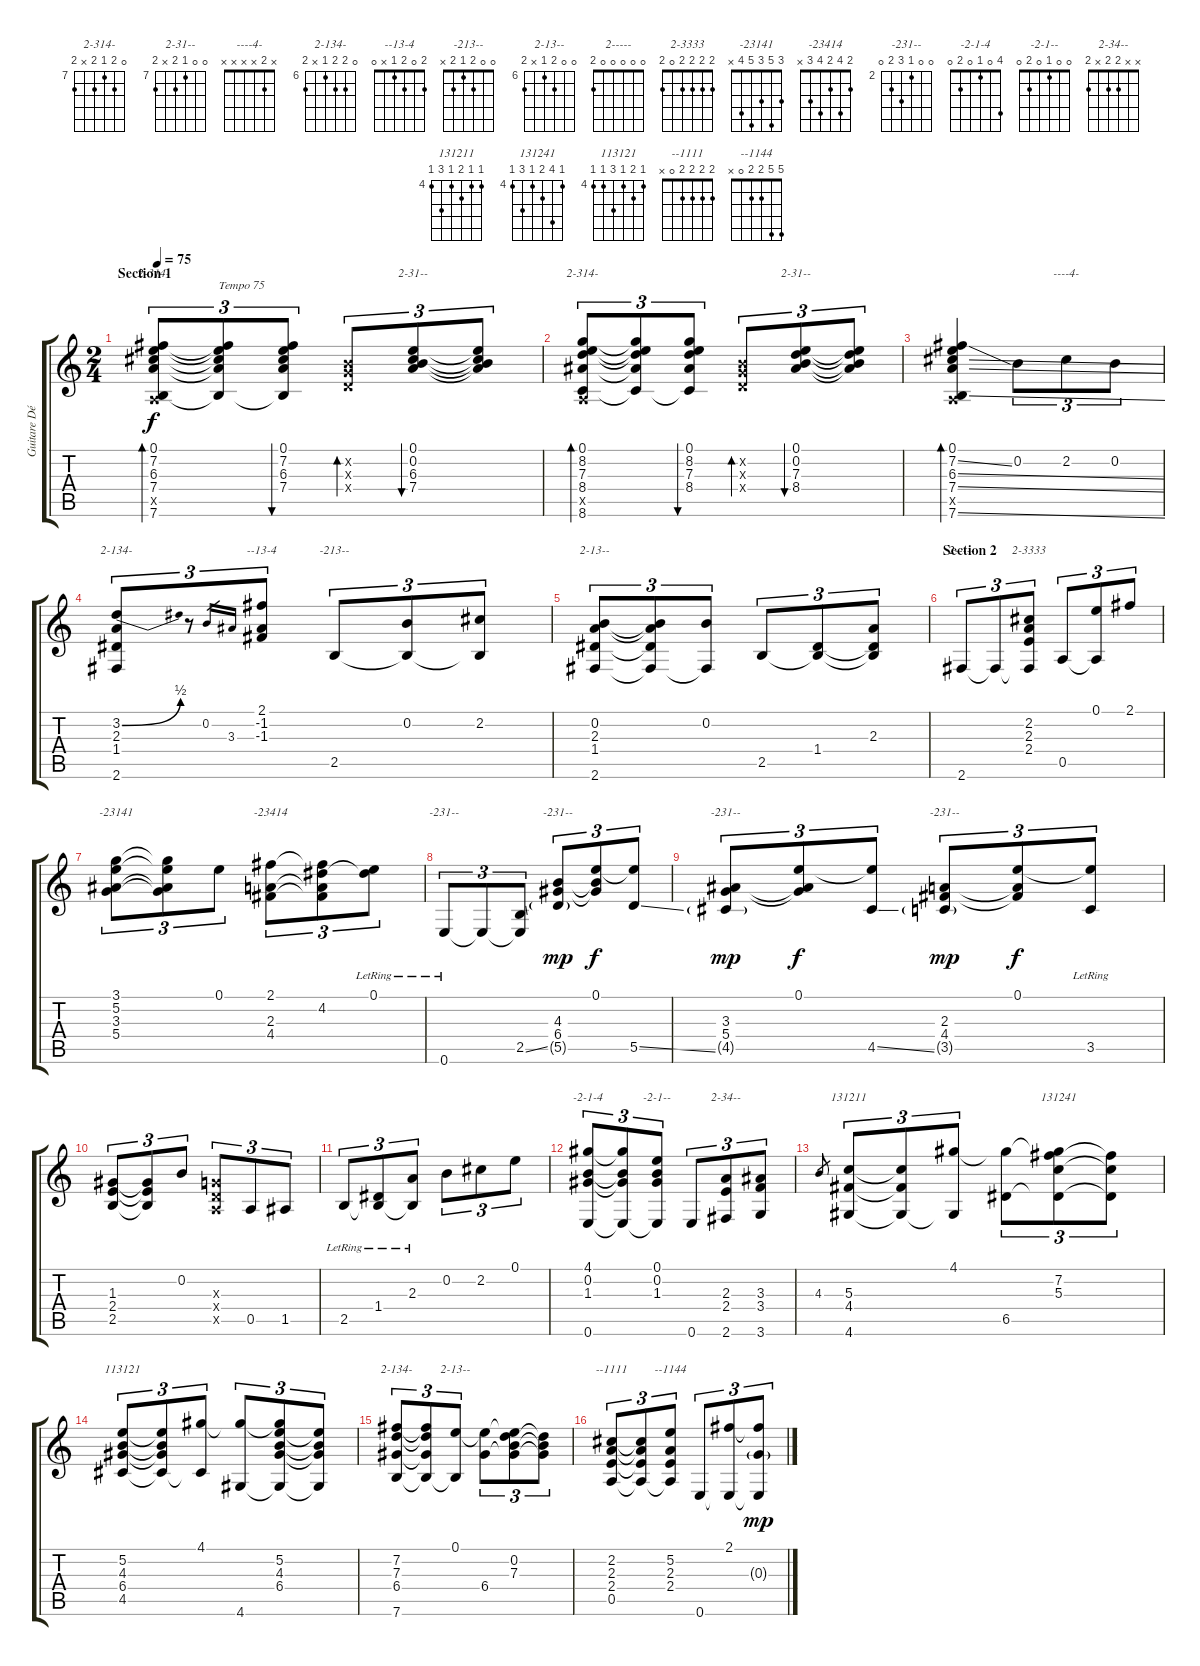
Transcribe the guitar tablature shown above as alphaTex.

\track ("Guitare Décembre 2001" "Guitare Dé") {instrument acousticguitarnylon}
\staff {score tabs}
\tuning (E4 B3 G3 D3 A2 E2) {hide}
\chord ("2-314-" 0 7 6 7 x 7) {firstfret 6}
\chord ("2-31--" 0 0 6 7 x 7) {firstfret 6}
\chord ("2-314-" 0 8 7 8 x 8) {firstfret 7}
\chord ("2-31--" 0 0 7 8 x 8) {firstfret 7}
\chord ("----4-" x 2 x x x x)
\chord ("2-134-" x 3 2 1 x 2)
\chord ("--13-4" 2 0 2 1 x 0)
\chord ("-213--" 0 0 2 1 2 x)
\chord ("2-13--" 0 0 2 1 x 2)
\chord ("2-----" 0 0 0 0 0 2)
\chord ("2-3333" 2 2 2 2 0 2)
\chord ("-23141" 3 5 3 5 4 x)
\chord ("-23414" 2 4 2 4 3 x)
\chord ("-231--" 0 0 1 2 2 0)
\chord ("-231--" 0 0 4 6 5 0) {firstfret 4}
\chord ("-231--" 0 0 3 5 4 0) {firstfret 3}
\chord ("-231--" 0 0 2 4 3 0) {firstfret 2}
\chord ("-2-1-4" 4 0 1 0 2 0)
\chord ("-2-1--" 0 0 1 0 2 0)
\chord ("2-34--" x x 2 2 x 2)
\chord ("131211" 4 4 5 4 6 4) {firstfret 4}
\chord ("131241" 4 7 5 4 6 4) {firstfret 4}
\chord ("113121" 4 5 4 6 4 4) {firstfret 4}
\chord ("2-134-" 0 7 7 6 x 7) {firstfret 6}
\chord ("2-13--" 0 0 7 6 x 7) {firstfret 6}
\chord ("--1111" 2 2 2 2 0 x)
\chord ("--1144" 5 5 2 2 0 x)
\ts (2 4)
\section ("" "Section 1")
\tempo 75
\clef g2
\ks c
(0.1 7.2 6.3 7.4 0.5{x} 7.6).8{tu (3 2) bd 60 ch "2-314-" dy f instrument acousticguitarnylon} (0.1{t} 7.2{t} 6.3{t} 7.4{t} 7.6{t}).8{tu (3 2) txt "Tempo 75"} (0.1 7.2 6.3 7.4 7.6{t}).8{tu (3 2) bu 30} (0.2{x} 0.3{x} 0.4{x}).8{tu (3 2) bd 30} (0.1 0.2 6.3 7.4).8{tu (3 2) bu 30 ch "2-31--"} (0.1{t} 0.2{t} 6.3{t} 7.4{t}).8{tu (3 2)} |
(0.1 8.2 7.3 8.4 0.5{x} 8.6).8{tu (3 2) bd 60 ch "2-314-"} (0.1{t} 8.2{t} 7.3{t} 8.4{t} 8.6{t}).8{tu (3 2)} (0.1 8.2 7.3 8.4 8.6{t}).8{tu (3 2) bu 30} (0.2{x} 0.3{x} 0.4{x}).8{tu (3 2) bd 30} (0.1 0.2 7.3 8.4).8{tu (3 2) bu 30 ch "2-31--"} (0.1{t} 0.2{t} 7.3{t} 8.4{t}).8{tu (3 2)} |
(0.1 7.2{ss} 6.3{ss} 7.4{ss} 0.5{x} 7.6{ss}).4{bd 60} 0.2.8{tu (3 2)} 2.2.8{tu (3 2) ch "----4-"} 0.2.8{tu (3 2)} |
(3.2{be (bend 0 0 60 2)} 2.3 1.4 2.6).8{tu (3 2) ch "2-134-"} r.8{tu (3 2)} 0.2.16{gr} 3.3.16{gr} (2.1 -1.2 -1.3).8{tu (3 2) ch "--13-4"} 2.5.8{tu (3 2) ch "-213--"} (0.2 2.5{t}).8{tu (3 2)} (2.2 2.5{t}).8{tu (3 2)} |
(0.2 2.3 1.4 2.6).8{tu (3 2) ch "2-13--"} (0.2{t} 2.3{t} 1.4{t} 2.6{t}).8{tu (3 2)} (0.2 2.6{t}).8{tu (3 2)} 2.5.8{tu (3 2)} (1.4 2.5{t}).8{tu (3 2)} (2.3 1.4{t} 2.5{t}).8{tu (3 2)} |
\section ("" "Section 2")
2.6.8{tu (3 2) ch "2-----"} 2.6{t}.8{tu (3 2)} (2.2 2.3 2.4 2.6{t}).8{tu (3 2) ch "2-3333"} 0.5.8{tu (3 2)} (0.1 0.5{t}).8{tu (3 2)} 2.1.8{tu (3 2)} |
(3.1 5.2 3.3 5.4).8{tu (3 2) ch "-23141"} (3.1{t} 5.2{t} 3.3{t} 5.4{t}).8{tu (3 2)} 0.1.8{tu (3 2)} (2.1 2.3 4.4).8{tu (3 2) ch "-23414"} (2.1{t} 4.2 2.3{t} 4.4{t}).8{tu (3 2)} (0.1{lr} 4.2{t}).8{tu (3 2)} |
0.6{lr}.8{tu (3 2) ch "-231--"} 0.6{t}.8{tu (3 2)} (2.5{ss} 0.6{t}).8{tu (3 2)} (4.3 6.4 5.5{g}).8{tu (3 2) ch "-231--" dy mp} (0.1 4.3{t} 6.4{t}).8{tu (3 2) dy f} (0.1{t} 5.5{ss}).8{tu (3 2)} |
(3.3 5.4 4.5{g}).8{tu (3 2) ch "-231--" dy mp} (0.1 3.3{t} 5.4{t}).8{tu (3 2) dy f} (0.1{t} 4.5{ss}).8{tu (3 2)} (2.3 4.4 3.5{g}).8{tu (3 2) ch "-231--" dy mp} (0.1 2.3{t} 4.4{t}).8{tu (3 2) dy f} (0.1{t} 3.5{lr}).8{tu (3 2)} |
(1.3 2.4 2.5).8{tu (3 2)} (1.3{t} 2.4{t} 2.5{t}).8{tu (3 2)} 0.2.8{tu (3 2)} (0.3{x} 0.4{x} 0.5{x}).8{tu (3 2)} 0.5.8{tu (3 2)} 1.5.8{tu (3 2)} |
2.5{lr}.8{tu (3 2)} (1.4{lr} 2.5{t}).8{tu (3 2)} (2.3{lr} 2.5{t}).8{tu (3 2)} 0.2.8{tu (3 2)} 2.2.8{tu (3 2)} 0.1.8{tu (3 2)} |
(4.1 0.2 1.3 0.6).8{tu (3 2) ch "-2-1-4"} (4.1{t} 0.2{t} 1.3{t} 0.6{t}).8{tu (3 2)} (0.1 0.2 1.3 0.6{t}).8{tu (3 2) ch "-2-1--"} 0.6.8{tu (3 2)} (2.3 2.4 2.6).8{tu (3 2) ch "2-34--"} (3.3 3.4 3.6).8{tu (3 2)} |
4.3.8{gr} (5.3 4.4 4.6).8{tu (3 2) ch "131211"} (5.3{t} 4.4{t} 4.6{t}).8{tu (3 2)} (4.1 4.6{t}).8{tu (3 2)} (4.1{t} 6.5).8{tu (3 2)} (4.1{t} 7.2 5.3 6.5{t}).8{tu (3 2) ch "131241"} (7.2{t} 5.3{t} 6.5{t}).8{tu (3 2)} |
(5.2 4.3 6.4 4.5).8{tu (3 2) ch "113121"} (5.2{t} 4.3{t} 6.4{t} 4.5{t}).8{tu (3 2)} (4.1 4.5{t}).8{tu (3 2)} (4.1{t} 4.6).8{tu (3 2)} (4.1{t} 5.2 4.3 6.4 4.6{t}).8{tu (3 2)} (5.2{t} 4.3{t} 6.4{t} 4.6{t}).8{tu (3 2)} |
(7.2 7.3 6.4 7.6).8{tu (3 2) ch "2-134-"} (7.2{t} 7.3{t} 6.4{t} 7.6{t}).8{tu (3 2)} (0.1 7.6{t}).8{tu (3 2) ch "2-13--"} (0.1{t} 6.4).8{tu (3 2)} (0.1{t} 0.2 7.3 6.4{t}).8{tu (3 2)} (0.2{t} 7.3{t} 6.4{t}).8{tu (3 2)} |
(2.2 2.3 2.4 0.5).8{tu (3 2) ch "--1111"} (2.2{t} 2.3{t} 2.4{t} 0.5{t}).8{tu (3 2)} (5.2 2.3 2.4 0.5{t}).8{tu (3 2) ch "--1144"} 0.6.8{tu (3 2)} (2.1 0.6{t}).8{tu (3 2)} (2.1{t} 0.3{g} 0.6{t}).8{tu (3 2) dy mp}
